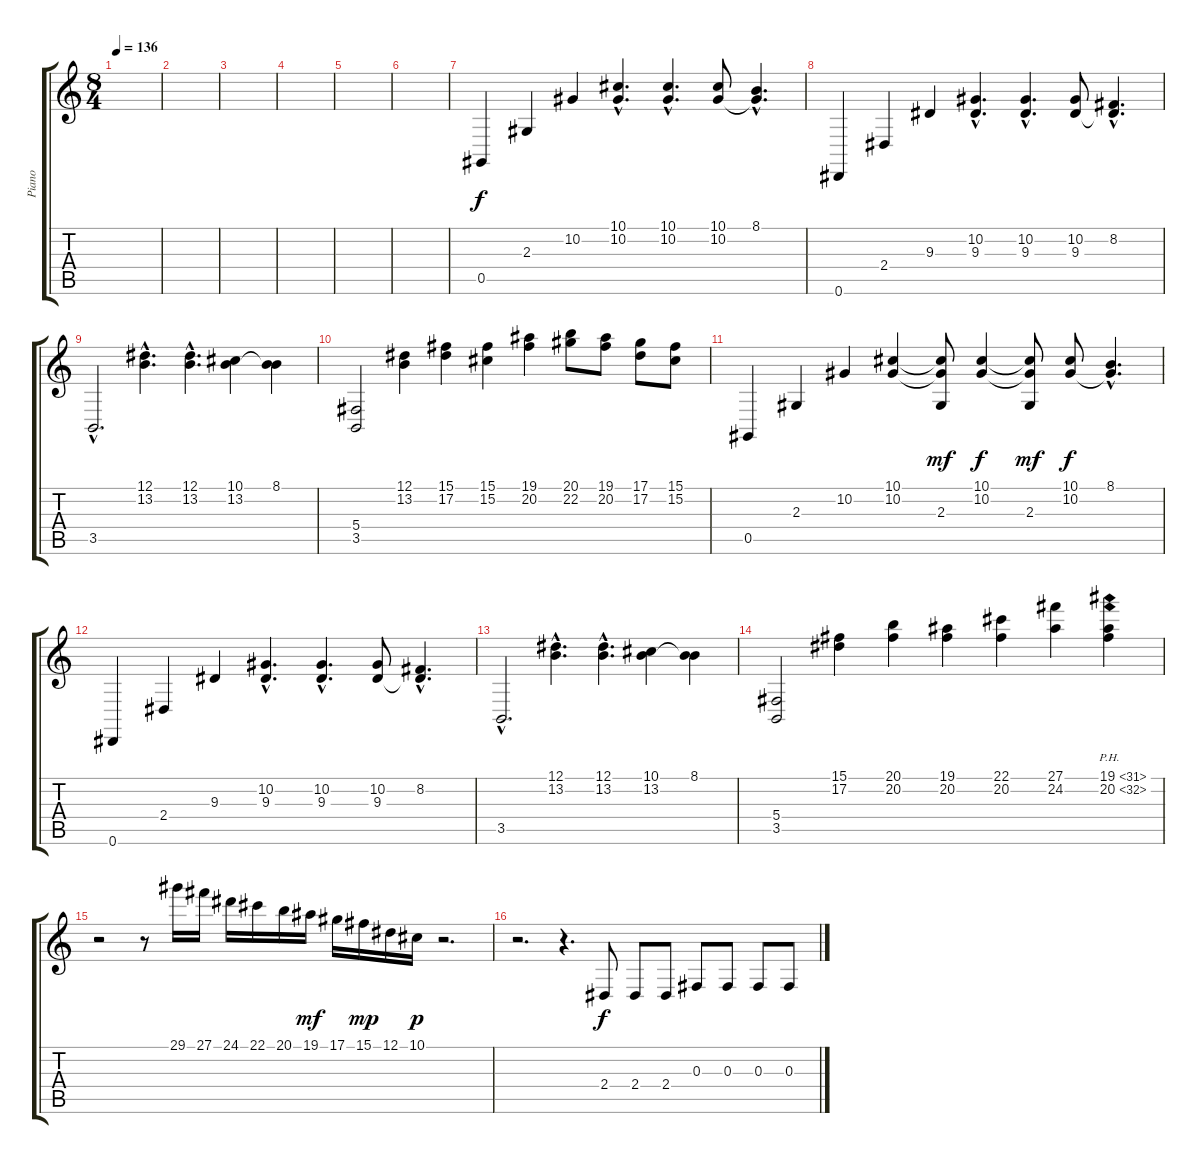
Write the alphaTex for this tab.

\track ("Piano" "Piano") {instrument acousticgrandpiano}
\staff {score tabs}
\tuning (Eb4 Bb3 Gb3 Db3 Ab2 Eb2) {hide}
\ts (8 4)
\tempo 136
\clef g2
\ks c
|
|
|
|
|
|
0.5.4 2.3.4 10.2.4 (10.1{hac} 10.2{hac}).4{d} (10.1{hac} 10.2{hac}).4{d} (10.1 10.2).8 (8.1{hac} 10.2{hac t}).4{d} |
0.6.4 2.4.4 9.3.4 (10.2{hac} 9.3{hac}).4{d} (10.2{hac} 9.3{hac}).4{d} (10.2 9.3).8 (8.2{hac} 9.3{hac t}).4{d} |
3.5{hac}.2{d} (12.1{hac} 13.2{hac}).4{d} (12.1{hac} 13.2{hac}).4{d} (10.1 13.2).4 (8.1 13.2{t}).4 |
(5.4 3.5).2 (12.1 13.2).4 (15.1 17.2).4 (15.1 15.2).4 (19.1 20.2).4 (20.1 22.2).8 (19.1 20.2).8 (17.1 17.2).8 (15.1 15.2).8 |
0.5.4 2.3.4 10.2.4 (10.1 10.2).4 (10.1{t} 10.2{t} 2.3).8{dy mf} (10.1 10.2).4{dy f} (10.1{t} 10.2{t} 2.3).8{dy mf} (10.1 10.2).8{dy f} (8.1{hac} 10.2{hac t}).4{d} |
0.6.4 2.4.4 9.3.4 (10.2{hac} 9.3{hac}).4{d} (10.2{hac} 9.3{hac}).4{d} (10.2 9.3).8 (8.2{hac} 9.3{hac t}).4{d} |
3.5{hac}.2{d} (12.1{hac} 13.2{hac}).4{d} (12.1{hac} 13.2{hac}).4{d} (10.1 13.2).4 (8.1 13.2{t}).4 |
(5.4 3.5).2 (15.1 17.2).4 (20.1 20.2).4 (19.1 20.2).4 (22.1 20.2).4 (27.1 24.2).4 (19.1{ph 12} 20.2{ph 12}).4 |
r.2{volume 12} r.8 29.1.16 27.1.16 24.1.16 22.1.16 20.1.16 19.1.16{dy mf} 17.1.16 15.1.16{dy mp} 12.1.16 10.1.16{dy p} r.2{d} |
r.2{d} r.4{d} 2.4.8{dy f} 2.4.8 2.4.8 0.3.8 0.3.8 0.3.8 0.3.8
